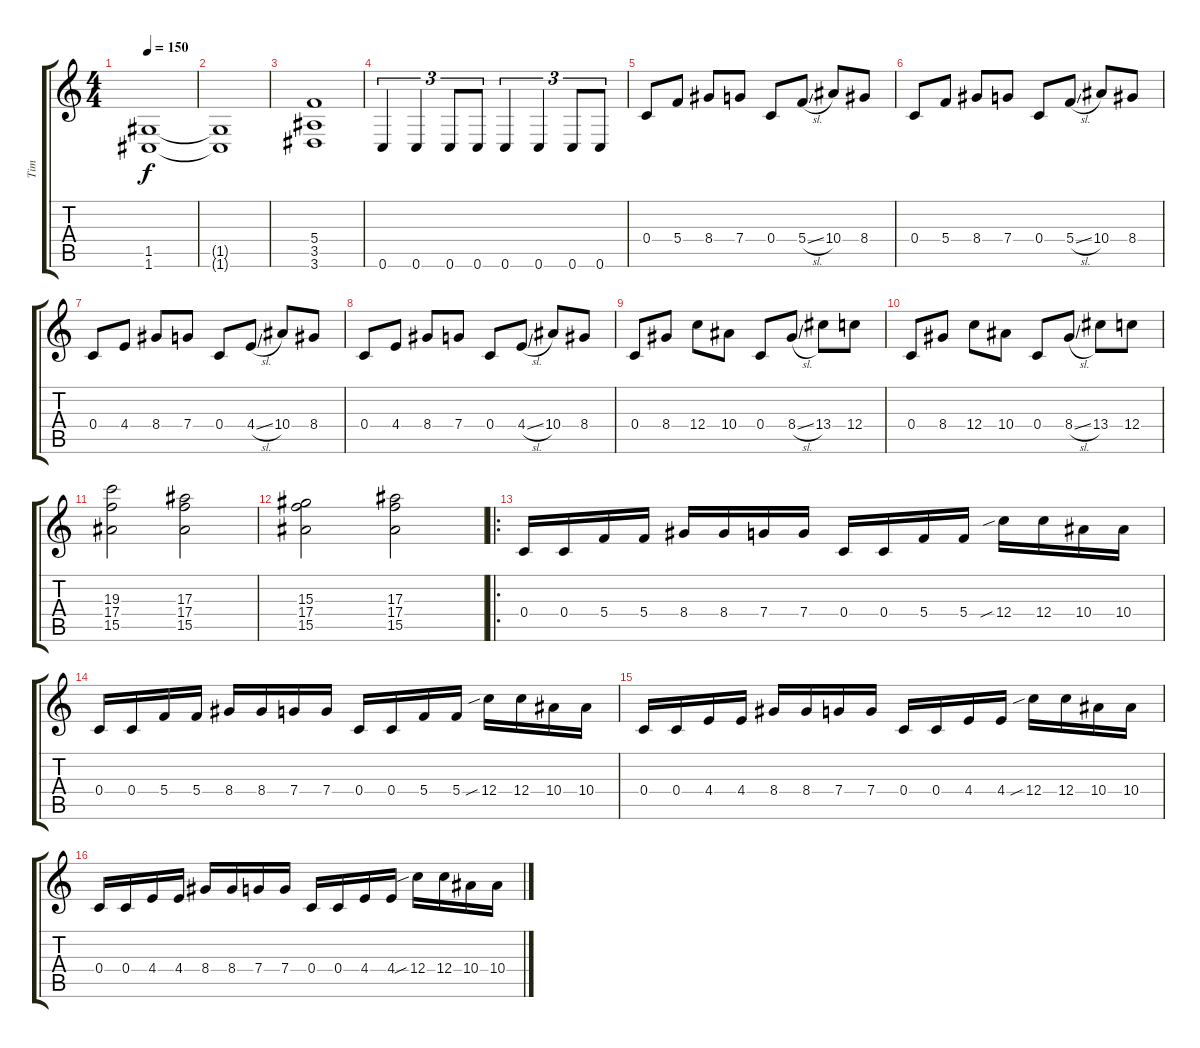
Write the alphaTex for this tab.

\track ("Tim" "Tim") {instrument distortionguitar}
\staff {score tabs}
\tuning (D4 A3 F3 C3 G2 C2) {hide}
\ts (4 4)
\tempo 150
\clef g2
\ks c
(1.5 1.6).1{dy f} |
(1.5{t} 1.6{t}).1 |
(5.4 3.5 3.6).1 |
0.6.4{tu (3 2)} 0.6.4{tu (3 2)} 0.6.8{tu (3 2)} 0.6.8{tu (3 2)} 0.6.4{tu (3 2)} 0.6.4{tu (3 2)} 0.6.8{tu (3 2)} 0.6.8{tu (3 2)} |
0.4.8 5.4.8 8.4.8 7.4.8 0.4.8 5.4{sl}.8 10.4.8 8.4.8 |
0.4.8 5.4.8 8.4.8 7.4.8 0.4.8 5.4{sl}.8 10.4.8 8.4.8 |
0.4.8 4.4.8 8.4.8 7.4.8 0.4.8 4.4{sl}.8 10.4.8 8.4.8 |
0.4.8 4.4.8 8.4.8 7.4.8 0.4.8 4.4{sl}.8 10.4.8 8.4.8 |
0.4.8 8.4.8 12.4.8 10.4.8 0.4.8 8.4{sl}.8 13.4.8 12.4.8 |
0.4.8 8.4.8 12.4.8 10.4.8 0.4.8 8.4{sl}.8 13.4.8 12.4.8 |
(19.3 17.4 15.5).2 (17.3 17.4 15.5).2 |
(15.3 17.4 15.5).2 (17.3 17.4 15.5).2 |
\ro
0.4.16 0.4.16 5.4.16 5.4.16 8.4.16 8.4.16 7.4.16 7.4.16 0.4.16 0.4.16 5.4.16 5.4.16 12.4{sib}.16 12.4.16 10.4.16 10.4.16 |
0.4.16 0.4.16 5.4.16 5.4.16 8.4.16 8.4.16 7.4.16 7.4.16 0.4.16 0.4.16 5.4.16 5.4.16 12.4{sib}.16 12.4.16 10.4.16 10.4.16 |
0.4.16 0.4.16 4.4.16 4.4.16 8.4.16 8.4.16 7.4.16 7.4.16 0.4.16 0.4.16 4.4.16 4.4.16 12.4{sib}.16 12.4.16 10.4.16 10.4.16 |
0.4.16 0.4.16 4.4.16 4.4.16 8.4.16 8.4.16 7.4.16 7.4.16 0.4.16 0.4.16 4.4.16 4.4.16 12.4{sib}.16 12.4.16 10.4.16 10.4.16
